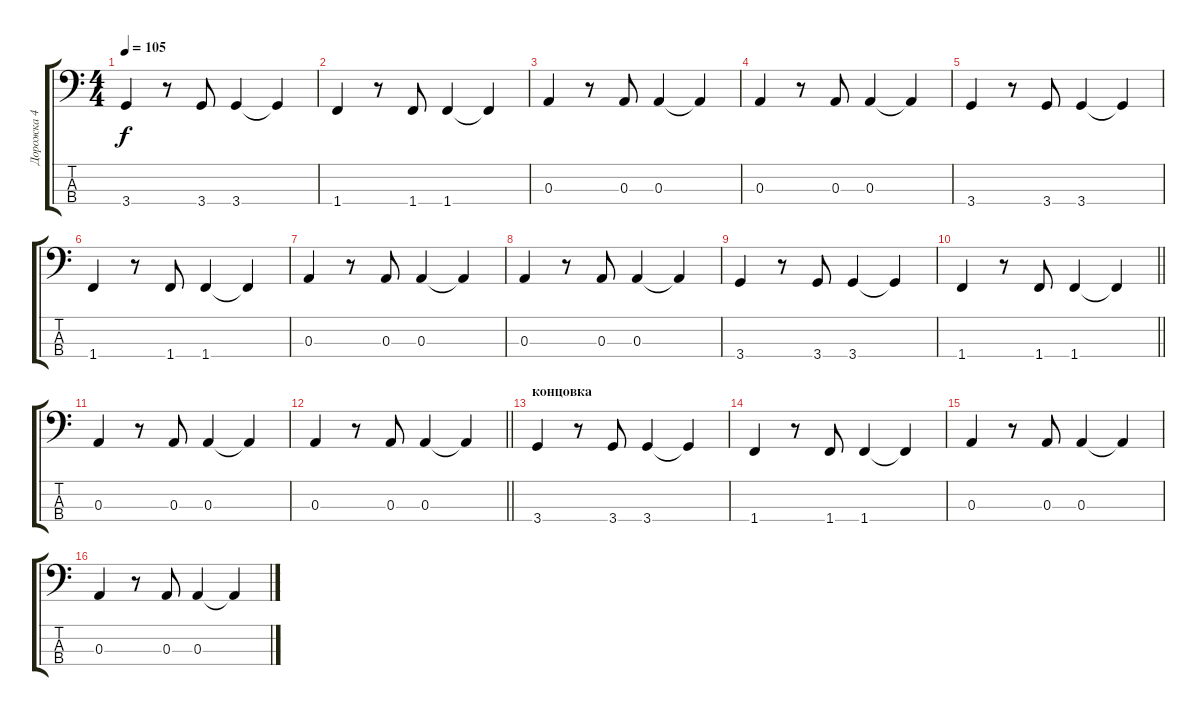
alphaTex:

\track ("Дорожка 4" "Дорожка 4") {instrument electricbassfinger}
\staff {score tabs}
\tuning (G2 D2 A1 E1) {hide}
\ts (4 4)
\tempo 105
\clef f4
\ks c
3.4.4{dy f} r.8 3.4.8 3.4.4 3.4{t}.4 |
1.4.4 r.8 1.4.8 1.4.4 1.4{t}.4 |
0.3.4 r.8 0.3.8 0.3.4 0.3{t}.4 |
0.3.4 r.8 0.3.8 0.3.4 0.3{t}.4 |
3.4.4 r.8 3.4.8 3.4.4 3.4{t}.4 |
1.4.4 r.8 1.4.8 1.4.4 1.4{t}.4 |
0.3.4 r.8 0.3.8 0.3.4 0.3{t}.4 |
0.3.4 r.8 0.3.8 0.3.4 0.3{t}.4 |
3.4.4 r.8 3.4.8 3.4.4 3.4{t}.4 |
\barLineRight lightlight
1.4.4 r.8 1.4.8 1.4.4 1.4{t}.4 |
0.3.4 r.8 0.3.8 0.3.4 0.3{t}.4 |
\barLineRight lightlight
0.3.4 r.8 0.3.8 0.3.4 0.3{t}.4 |
\section ("" "концовка")
3.4.4 r.8 3.4.8 3.4.4 3.4{t}.4 |
1.4.4 r.8 1.4.8 1.4.4 1.4{t}.4 |
0.3.4 r.8 0.3.8 0.3.4 0.3{t}.4 |
0.3.4 r.8 0.3.8 0.3.4 0.3{t}.4
